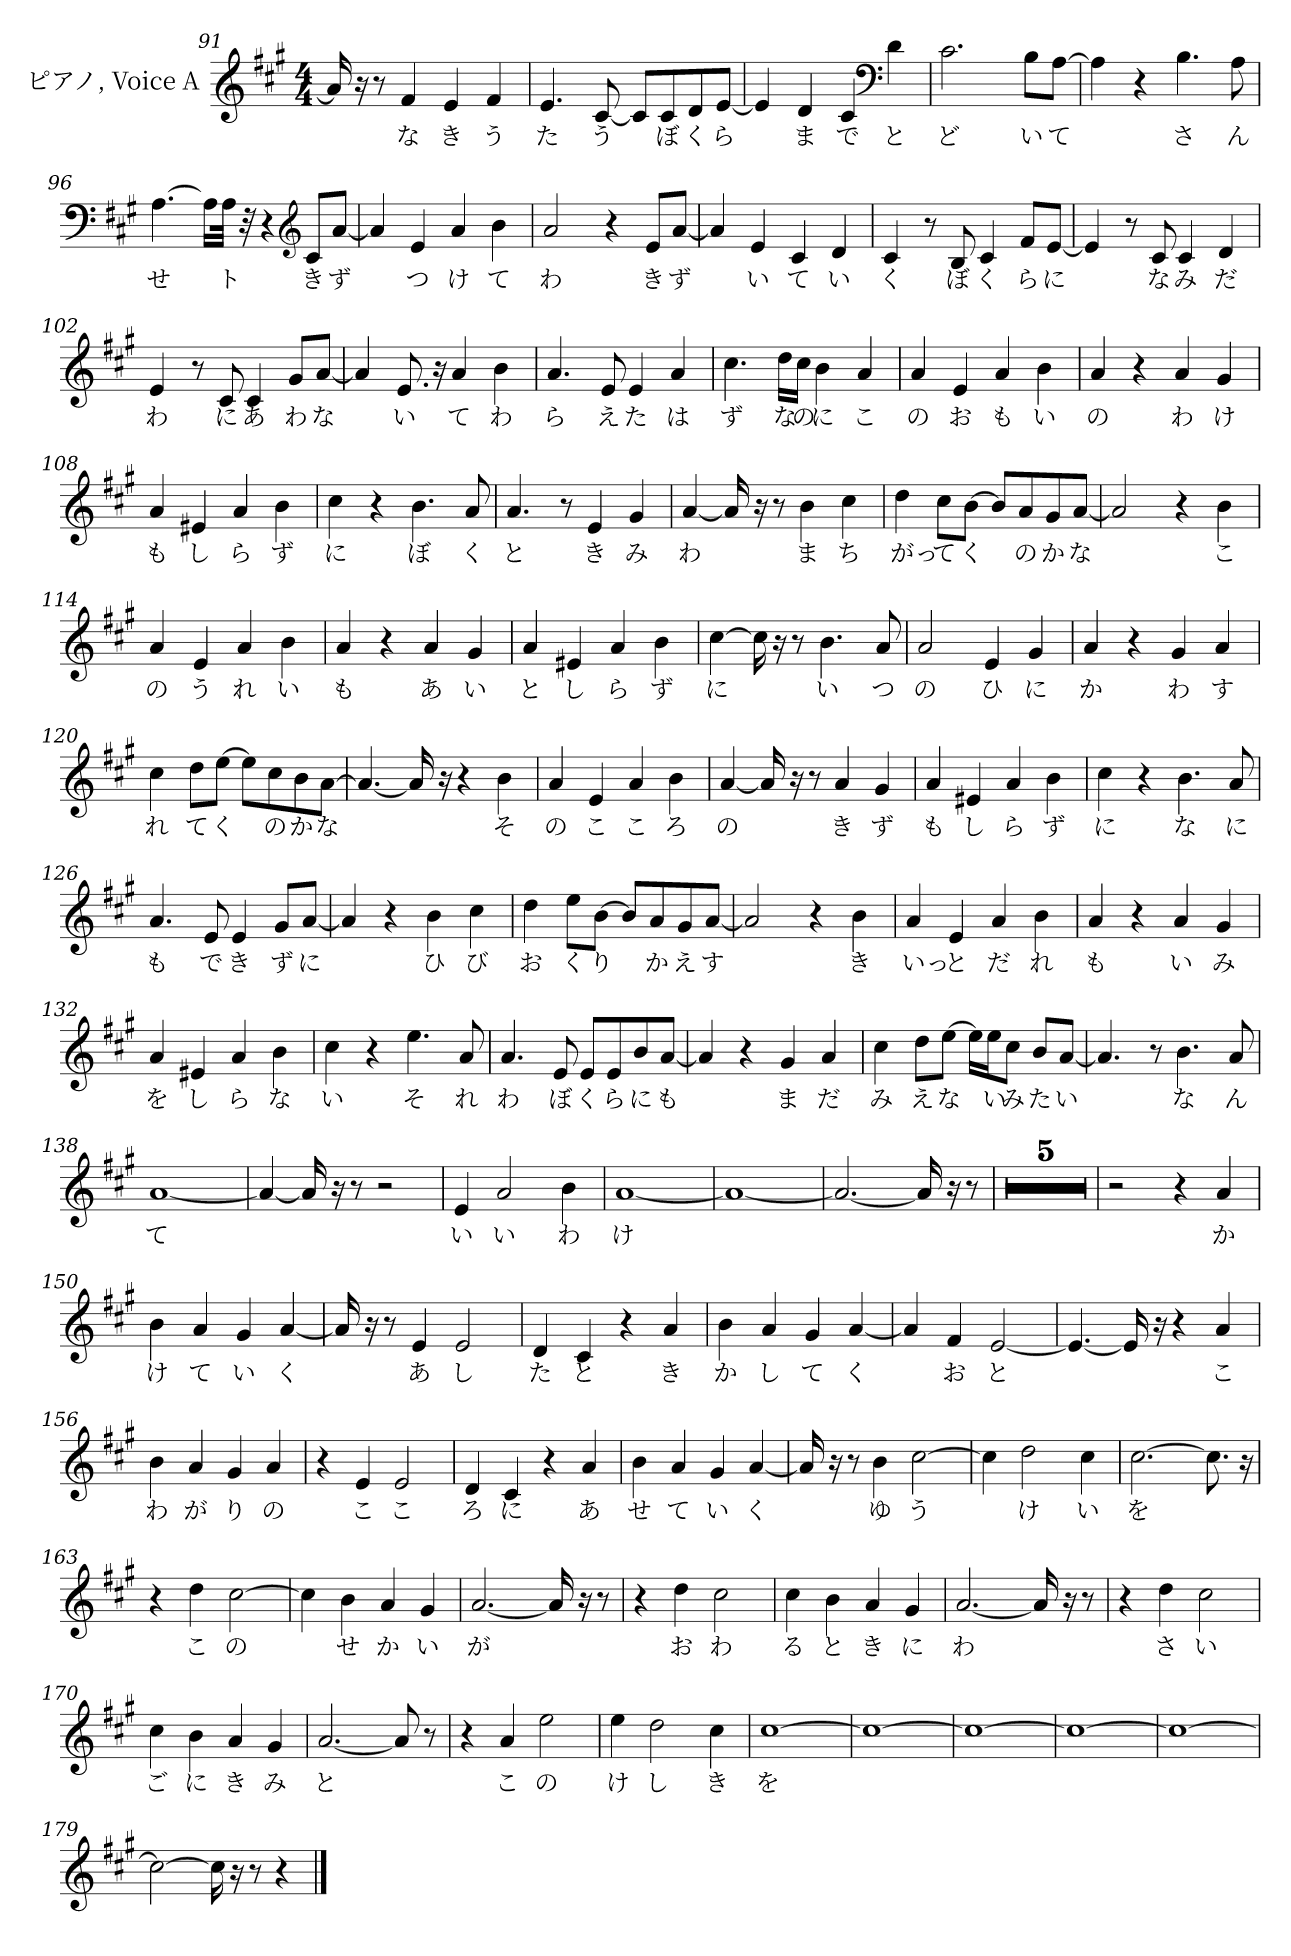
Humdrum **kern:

**kern	**text
*part1	*part1
*staff1	*staff1
*I"ピアノ, Voice A	*
*clefG2	*
*k[f#c#g#]	*
*M4/4	*
=91	=91
16a/]	.
16r	.
8r	.
!	!LO:LY:b
4f#/	な
!	!LO:LY:b
4e/	き
!	!LO:LY:b
4f#/	う
!!LO:PB:g=z
=92	=92
!	!LO:LY:b
4.e/	た
!	!LO:LY:b
[8c#/	う
8c#/L]	.
!	!LO:LY:b
8c#/	ぼ
!	!LO:LY:b
8d/	く
!	!LO:LY:b
[8e/J	ら
=93	=93
4e/]	.
!	!LO:LY:b
4d/	ま
!	!LO:LY:b
4c#/	で
*clefF4	*
!	!LO:LY:b
4d\	と
=94	=94
!	!LO:LY:b
2.c#\	ど
!	!LO:LY:b
8B\L	い
!	!LO:LY:b
[8A\J	て
=95	=95
4A\]	.
4r	.
!	!LO:LY:b
4.B\	さ
!	!LO:LY:b
8A\	ん
=96	=96
!	!LO:LY:b
[4.A\	せ
16A\LL]	.
!	!LO:LY:b
32A\JJk	ト
32r	.
4r	.
*clefG2	*
!	!LO:LY:b
8c#/L	き
!	!LO:LY:b
[8a/J	ず
=97	=97
4a/]	.
!	!LO:LY:b
4e/	つ
!	!LO:LY:b
4a/	け
!	!LO:LY:b
4b\	て
!!LO:LB:g=z
=98	=98
!	!LO:LY:b
2a/	わ
4r	.
!	!LO:LY:b
8e/L	き
!	!LO:LY:b
[8a/J	ず
=99	=99
4a/]	.
!	!LO:LY:b
4e/	い
!	!LO:LY:b
4c#/	て
!	!LO:LY:b
4d/	い
=100	=100
!	!LO:LY:b
4c#/	く
8r	.
!	!LO:LY:b
8B/	ぼ
!	!LO:LY:b
4c#/	く
!	!LO:LY:b
8f#/L	ら
!	!LO:LY:b
[8e/J	に
=101	=101
4e/]	.
8r	.
!	!LO:LY:b
8c#/	な
!	!LO:LY:b
4c#/	み
!	!LO:LY:b
4d/	だ
=102	=102
!	!LO:LY:b
4e/	わ
8r	.
!	!LO:LY:b
8c#/	に
!	!LO:LY:b
4c#/	あ
!	!LO:LY:b
8g#/L	わ
!	!LO:LY:b
[8a/J	な
=103	=103
4a/]	.
!	!LO:LY:b
8.e/	い
16r	.
!	!LO:LY:b
4a/	て
!	!LO:LY:b
4b\	わ
!!LO:LB:g=z
=104	=104
!	!LO:LY:b
4.a/	ら
!	!LO:LY:b
8e/	え
!	!LO:LY:b
4e/	た
!	!LO:LY:b
4a/	は
=105	=105
!	!LO:LY:b
4.cc#\	ず
!	!LO:LY:b
16dd\LL	な
!	!LO:LY:b
16cc#\JJ	の
!	!LO:LY:b
4b\	に
!	!LO:LY:b
4a/	こ
=106	=106
!	!LO:LY:b
4a/	の
!	!LO:LY:b
4e/	お
!	!LO:LY:b
4a/	も
!	!LO:LY:b
4b\	い
=107	=107
!	!LO:LY:b
4a/	の
4r	.
!	!LO:LY:b
4a/	わ
!	!LO:LY:b
4g#/	け
=108	=108
!	!LO:LY:b
4a/	も
!	!LO:LY:b
4e#X/	し
!	!LO:LY:b
4a/	ら
!	!LO:LY:b
4b\	ず
=109	=109
!	!LO:LY:b
4cc#\	に
4r	.
!	!LO:LY:b
4.b\	ぼ
!	!LO:LY:b
8a/	く
=110	=110
!	!LO:LY:b
4.a/	と
8r	.
!	!LO:LY:b
4e/	き
!	!LO:LY:b
4g#/	み
!!LO:LB:g=z
=111	=111
!	!LO:LY:b
[4a/	わ
16a/]	.
16r	.
8r	.
!	!LO:LY:b
4b\	ま
!	!LO:LY:b
4cc#\	ち
=112	=112
!	!LO:LY:b
4dd\	がっ
!	!LO:LY:b
8cc#\L	て
!	!LO:LY:b
[8b\J	く
8b/L]	.
!	!LO:LY:b
8a/	の
!	!LO:LY:b
8g#/	か
!	!LO:LY:b
[8a/J	な
=113	=113
2a/]	.
4r	.
!	!LO:LY:b
4b\	こ
=114	=114
!	!LO:LY:b
4a/	の
!	!LO:LY:b
4e/	う
!	!LO:LY:b
4a/	れ
!	!LO:LY:b
4b\	い
=115	=115
!	!LO:LY:b
4a/	も
4r	.
!	!LO:LY:b
4a/	あ
!	!LO:LY:b
4g#/	い
=116	=116
!	!LO:LY:b
4a/	と
!	!LO:LY:b
4e#X/	し
!	!LO:LY:b
4a/	ら
!	!LO:LY:b
4b\	ず
!!LO:LB:g=z
=117	=117
!	!LO:LY:b
[4cc#\	に
16cc#\]	.
16r	.
8r	.
!	!LO:LY:b
4.b\	い
!	!LO:LY:b
8a/	つ
=118	=118
!	!LO:LY:b
2a/	の
!	!LO:LY:b
4e/	ひ
!	!LO:LY:b
4g#/	に
=119	=119
!	!LO:LY:b
4a/	か
4r	.
!	!LO:LY:b
4g#/	わ
!	!LO:LY:b
4a/	す
=120	=120
!	!LO:LY:b
4cc#\	れ
!	!LO:LY:b
8dd\L	て
!	!LO:LY:b
[8ee\J	く
8ee\L]	.
!	!LO:LY:b
8cc#\	の
!	!LO:LY:b
8b\	か
!	!LO:LY:b
[8a\J	な
=121	=121
4.a/_	.
16a/]	.
16r	.
4r	.
!	!LO:LY:b
4b\	そ
=122	=122
!	!LO:LY:b
4a/	の
!	!LO:LY:b
4e/	こ
!	!LO:LY:b
4a/	こ
!	!LO:LY:b
4b\	ろ
!!LO:LB:g=z
=123	=123
!	!LO:LY:b
[4a/	の
16a/]	.
16r	.
8r	.
!	!LO:LY:b
4a/	き
!	!LO:LY:b
4g#/	ず
=124	=124
!	!LO:LY:b
4a/	も
!	!LO:LY:b
4e#X/	し
!	!LO:LY:b
4a/	ら
!	!LO:LY:b
4b\	ず
=125	=125
!	!LO:LY:b
4cc#\	に
4r	.
!	!LO:LY:b
4.b\	な
!	!LO:LY:b
8a/	に
=126	=126
!	!LO:LY:b
4.a/	も
!	!LO:LY:b
8e/	で
!	!LO:LY:b
4e/	き
!	!LO:LY:b
8g#/L	ず
!	!LO:LY:b
[8a/J	に
=127	=127
4a/]	.
4r	.
!	!LO:LY:b
4b\	ひ
!	!LO:LY:b
4cc#\	び
=128	=128
!	!LO:LY:b
4dd\	お
!	!LO:LY:b
8ee\L	く
!	!LO:LY:b
[8b\J	り
8b/L]	.
!	!LO:LY:b
8a/	か
!	!LO:LY:b
8g#/	え
!	!LO:LY:b
[8a/J	す
!!LO:LB:g=z
=129	=129
2a/]	.
4r	.
!	!LO:LY:b
4b\	き
=130	=130
!	!LO:LY:b
4a/	いっ
!	!LO:LY:b
4e/	と
!	!LO:LY:b
4a/	だ
!	!LO:LY:b
4b\	れ
=131	=131
!	!LO:LY:b
4a/	も
4r	.
!	!LO:LY:b
4a/	い
!	!LO:LY:b
4g#/	み
=132	=132
!	!LO:LY:b
4a/	を
!	!LO:LY:b
4e#X/	し
!	!LO:LY:b
4a/	ら
!	!LO:LY:b
4b\	な
=133	=133
!	!LO:LY:b
4cc#\	い
4r	.
!	!LO:LY:b
4.ee\	そ
!	!LO:LY:b
8a/	れ
=134	=134
!	!LO:LY:b
4.a/	わ
!	!LO:LY:b
8e/	ぼ
!	!LO:LY:b
8e/L	く
!	!LO:LY:b
8e/	ら
!	!LO:LY:b
8b/	に
!	!LO:LY:b
[8a/J	も
=135	=135
4a/]	.
4r	.
!	!LO:LY:b
4g#/	ま
!	!LO:LY:b
4a/	だ
!!LO:LB:g=z
=136	=136
!	!LO:LY:b
4cc#\	み
!	!LO:LY:b
8dd\L	え
!	!LO:LY:b
[8ee\J	な
16ee\LL]	.
!	!LO:LY:b
16ee\J	い
!	!LO:LY:b
8cc#\J	み
!	!LO:LY:b
8b/L	た
!	!LO:LY:b
[8a/J	い
=137	=137
4.a/]	.
8r	.
!	!LO:LY:b
4.b\	な
!	!LO:LY:b
8a/	ん
=138	=138
!	!LO:LY:b
[1a	て
=139	=139
4a/_	.
16a/]	.
16r	.
8r	.
2r	.
=140	=140
!	!LO:LY:b
4e/	い
!	!LO:LY:b
2a/	い
!	!LO:LY:b
4b\	わ
=141	=141
!	!LO:LY:b
[1a	け
=142	=142
1a_	.
=143	=143
2.a/_	.
16a/]	.
16r	.
8r	.
=144	=144
1r	.
!!LO:LB:g=z
=145	=145
1r	.
=146	=146
1r	.
=147	=147
1r	.
=148	=148
1r	.
=149	=149
2r	.
4r	.
!	!LO:LY:b
4a/	か
=150	=150
!	!LO:LY:b
4b\	け
!	!LO:LY:b
4a/	て
!	!LO:LY:b
4g#/	い
!	!LO:LY:b
[4a/	く
=151	=151
16a/]	.
16r	.
8r	.
!	!LO:LY:b
4e/	あ
!	!LO:LY:b
2e/	し
=152	=152
!	!LO:LY:b
4d/	た
!	!LO:LY:b
4c#/	と
4r	.
!	!LO:LY:b
4a/	き
=153	=153
!	!LO:LY:b
4b\	か
!	!LO:LY:b
4a/	し
!	!LO:LY:b
4g#/	て
!	!LO:LY:b
[4a/	く
=154	=154
4a/]	.
!	!LO:LY:b
4f#/	お
!	!LO:LY:b
[2e/	と
!!LO:LB:g=z
=155	=155
4.e/_	.
16e/]	.
16r	.
4r	.
!	!LO:LY:b
4a/	こ
=156	=156
!	!LO:LY:b
4b\	わ
!	!LO:LY:b
4a/	が
!	!LO:LY:b
4g#/	り
!	!LO:LY:b
4a/	の
=157	=157
4r	.
!	!LO:LY:b
4e/	こ
!	!LO:LY:b
2e/	こ
=158	=158
!	!LO:LY:b
4d/	ろ
!	!LO:LY:b
4c#/	に
4r	.
!	!LO:LY:b
4a/	あ
=159	=159
!	!LO:LY:b
4b\	せ
!	!LO:LY:b
4a/	て
!	!LO:LY:b
4g#/	い
!	!LO:LY:b
[4a/	く
=160	=160
16a/]	.
16r	.
8r	.
!	!LO:LY:b
4b\	ゆ
!	!LO:LY:b
[2cc#\	う
=161	=161
4cc#\]	.
!	!LO:LY:b
2dd\	け
!	!LO:LY:b
4cc#\	い
=162	=162
!	!LO:LY:b
[2.cc#\	を
8.cc#\]	.
16r	.
!!LO:LB:g=z
=163	=163
4r	.
!	!LO:LY:b
4dd\	こ
!	!LO:LY:b
[2cc#\	の
=164	=164
4cc#\]	.
!	!LO:LY:b
4b\	せ
!	!LO:LY:b
4a/	か
!	!LO:LY:b
4g#/	い
=165	=165
!	!LO:LY:b
[2.a/	が
16a/]	.
16r	.
8r	.
=166	=166
4r	.
!	!LO:LY:b
4dd\	お
!	!LO:LY:b
2cc#\	わ
=167	=167
!	!LO:LY:b
4cc#\	る
!	!LO:LY:b
4b\	と
!	!LO:LY:b
4a/	き
!	!LO:LY:b
4g#/	に
=168	=168
!	!LO:LY:b
[2.a/	わ
16a/]	.
16r	.
8r	.
=169	=169
4r	.
!	!LO:LY:b
4dd\	さ
!	!LO:LY:b
2cc#\	い
=170	=170
!	!LO:LY:b
4cc#\	ご
!	!LO:LY:b
4b\	に
!	!LO:LY:b
4a/	き
!	!LO:LY:b
4g#/	み
!!LO:PB:g=z
=171	=171
!	!LO:LY:b
[2.a/	と
8a/]	.
8r	.
=172	=172
4r	.
!	!LO:LY:b
4a/	こ
!	!LO:LY:b
2ee\	の
=173	=173
!	!LO:LY:b
4ee\	け
!	!LO:LY:b
2dd\	し
!	!LO:LY:b
4cc#\	き
=174	=174
!	!LO:LY:b
[1cc#	を
=175	=175
1cc#_	.
=176	=176
1cc#_	.
=177	=177
1cc#_	.
=178	=178
1cc#_	.
=179	=179
2cc#\_	.
16cc#\]	.
16r	.
8r	.
4r	.
==	==
*-	*-
